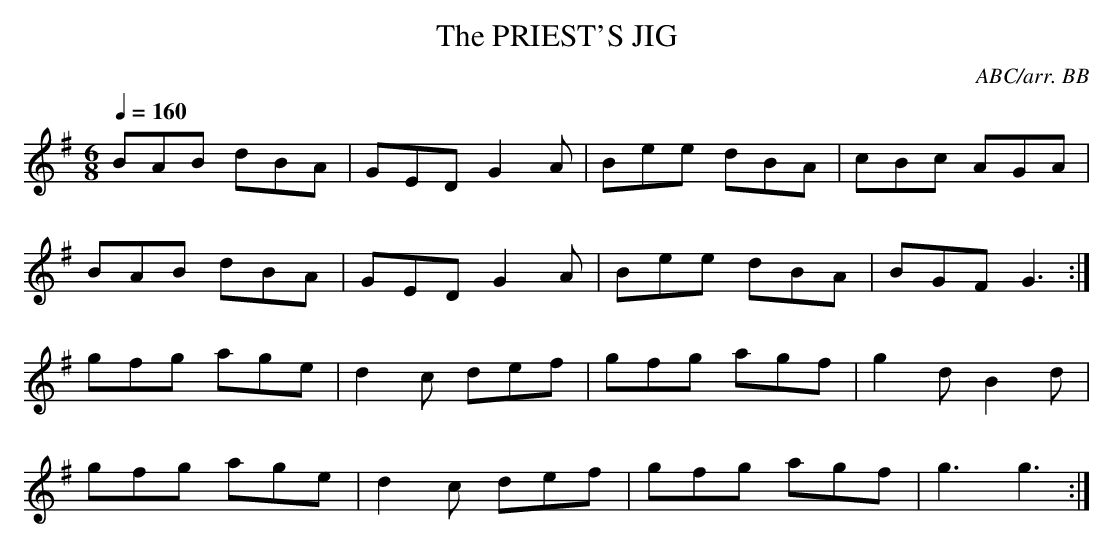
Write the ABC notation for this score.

X:1
T:PRIEST'S JIG, The
C:ABC/arr. BB
L:1/8
Q:1/4=160
M:6/8
K:G
BAB dBA|GED G2A|Bee dBA|cBc AGA|
BAB dBA|GED G2A|Bee dBA|BGF G3:|
gfg age|d2c def|gfg agf|g2d B2d|
gfg age|d2c def|gfg agf|g3 g3:|
